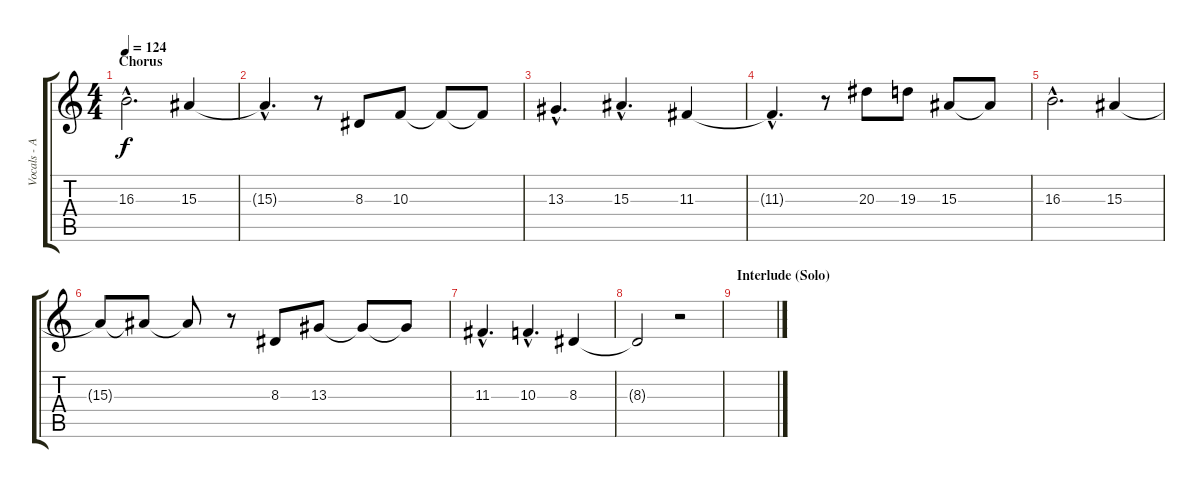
\track ("Vocals - Amy Lee" "Vocals - A") {instrument flute}
\staff {score tabs}
\tuning (E4 B3 G3 D3 A2 E2) {hide}
\ts (4 4)
\section ("" "Chorus")
\tempo 124
\clef g2
\ks c
16.3{hac}.2{d dy f} 15.3.4 |
15.3{hac t}.4{d} r.8 8.3.8 10.3.8 10.3{t}.8 10.3{t}.8 |
13.3{hac}.4{d} 15.3{hac}.4{d} 11.3.4 |
11.3{hac t}.4{d} r.8 20.3.8 19.3.8 15.3.8 15.3{t}.8 |
16.3{hac}.2{d} 15.3.4 |
15.3{t}.8 15.3{t}.8 15.3{t}.8 r.8 8.3.8 13.3.8 13.3{t}.8 13.3{t}.8 |
11.3{hac}.4{d} 10.3{hac}.4{d} 8.3.4 |
8.3{t}.2 r.2 |
\section ("" "Interlude (Solo)")
